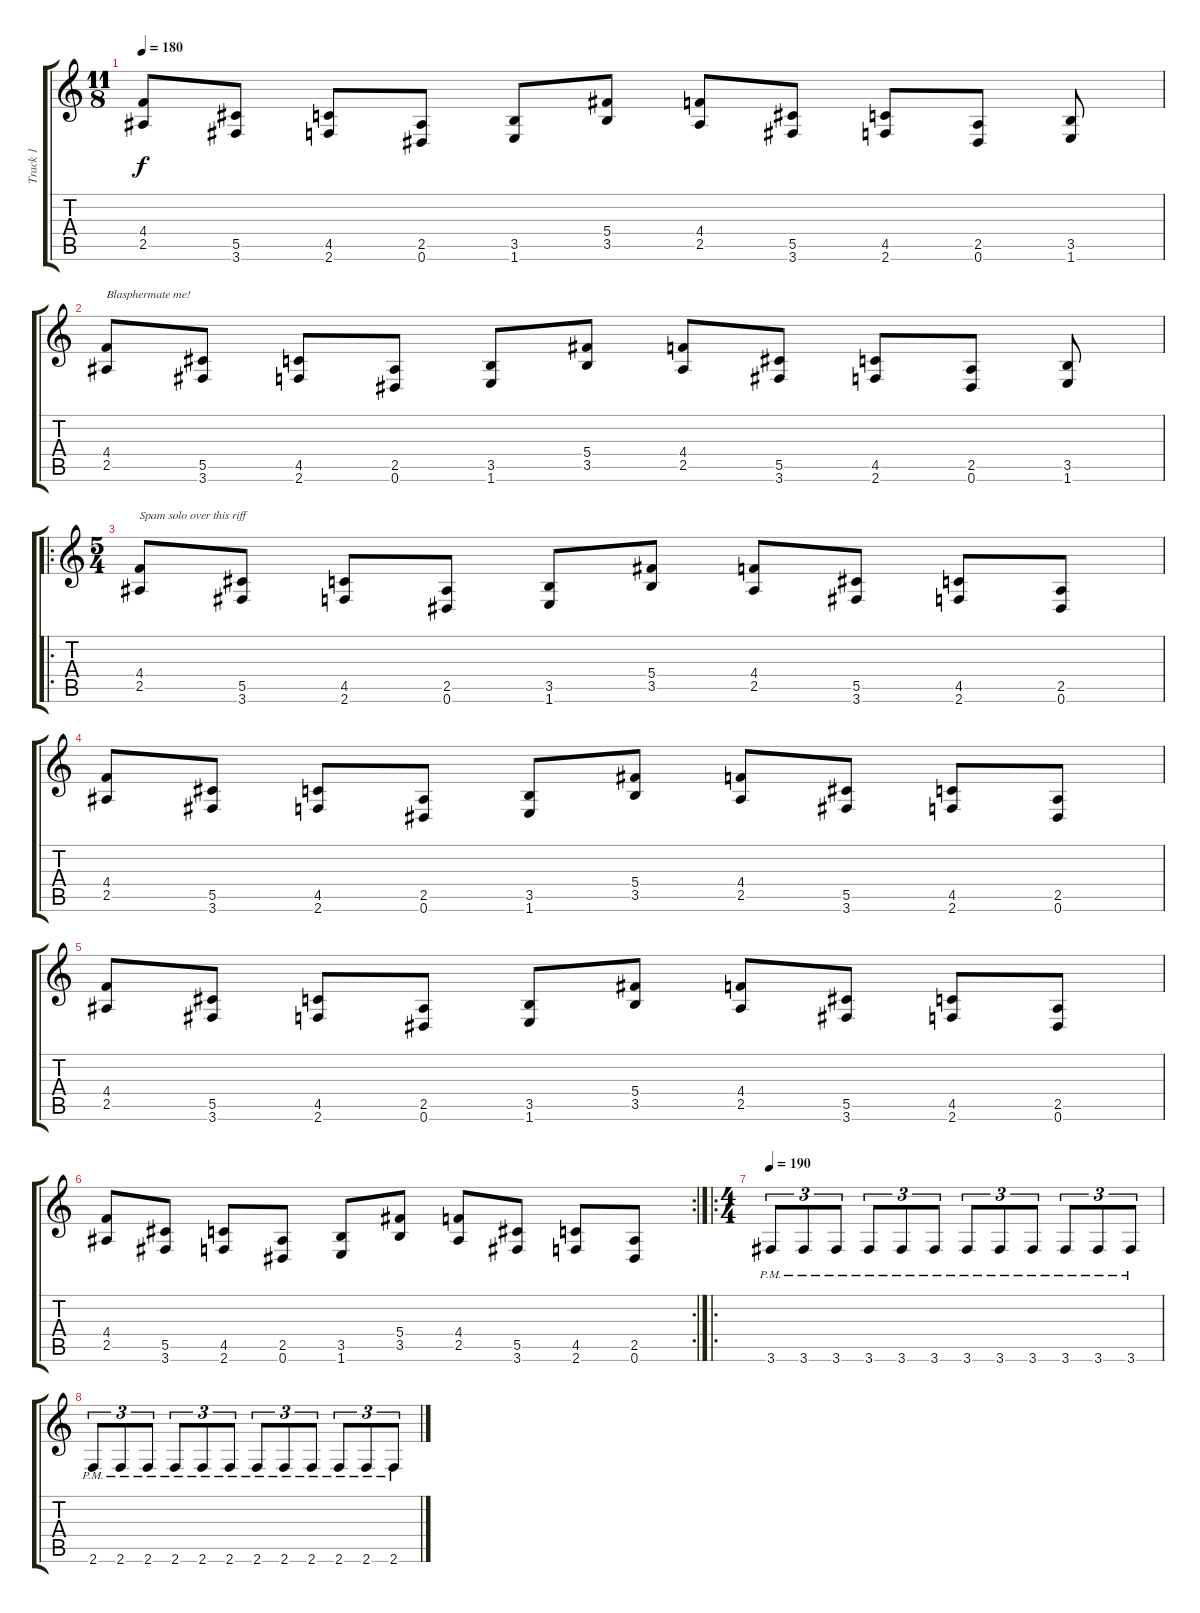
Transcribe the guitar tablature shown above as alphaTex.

\track ("Track 1" "Track 1") {instrument distortionguitar}
\staff {score tabs}
\tuning (Eb4 Bb3 Gb3 Db3 Ab2 Eb2) {hide}
\ts (11 8)
\tempo 180
\clef g2
\ks c
(4.4 2.5).8{dy f} (5.5 3.6).8 (4.5 2.6).8 (2.5 0.6).8 (3.5 1.6).8 (5.4 3.5).8 (4.4 2.5).8 (5.5 3.6).8 (4.5 2.6).8 (2.5 0.6).8 (3.5 1.6).8 |
(4.4 2.5).8{txt "Blasphermate me!"} (5.5 3.6).8 (4.5 2.6).8 (2.5 0.6).8 (3.5 1.6).8 (5.4 3.5).8 (4.4 2.5).8 (5.5 3.6).8 (4.5 2.6).8 (2.5 0.6).8 (3.5 1.6).8 |
\ro
\ts (5 4)
(4.4 2.5).8{txt "Spam solo over this riff"} (5.5 3.6).8 (4.5 2.6).8 (2.5 0.6).8 (3.5 1.6).8 (5.4 3.5).8 (4.4 2.5).8 (5.5 3.6).8 (4.5 2.6).8 (2.5 0.6).8 |
(4.4 2.5).8 (5.5 3.6).8 (4.5 2.6).8 (2.5 0.6).8 (3.5 1.6).8 (5.4 3.5).8 (4.4 2.5).8 (5.5 3.6).8 (4.5 2.6).8 (2.5 0.6).8 |
(4.4 2.5).8 (5.5 3.6).8 (4.5 2.6).8 (2.5 0.6).8 (3.5 1.6).8 (5.4 3.5).8 (4.4 2.5).8 (5.5 3.6).8 (4.5 2.6).8 (2.5 0.6).8 |
\rc 2
(4.4 2.5).8 (5.5 3.6).8 (4.5 2.6).8 (2.5 0.6).8 (3.5 1.6).8 (5.4 3.5).8 (4.4 2.5).8 (5.5 3.6).8 (4.5 2.6).8 (2.5 0.6).8 |
\ro
\ts (4 4)
\tempo 190
3.6{pm}.8{tu (3 2)} 3.6{pm}.8{tu (3 2)} 3.6{pm}.8{tu (3 2)} 3.6{pm}.8{tu (3 2)} 3.6{pm}.8{tu (3 2)} 3.6{pm}.8{tu (3 2)} 3.6{pm}.8{tu (3 2)} 3.6{pm}.8{tu (3 2)} 3.6{pm}.8{tu (3 2)} 3.6{pm}.8{tu (3 2)} 3.6{pm}.8{tu (3 2)} 3.6{pm}.8{tu (3 2)} |
2.6{pm}.8{tu (3 2)} 2.6{pm}.8{tu (3 2)} 2.6{pm}.8{tu (3 2)} 2.6{pm}.8{tu (3 2)} 2.6{pm}.8{tu (3 2)} 2.6{pm}.8{tu (3 2)} 2.6{pm}.8{tu (3 2)} 2.6{pm}.8{tu (3 2)} 2.6{pm}.8{tu (3 2)} 2.6{pm}.8{tu (3 2)} 2.6{pm}.8{tu (3 2)} 2.6{pm}.8{tu (3 2)}
